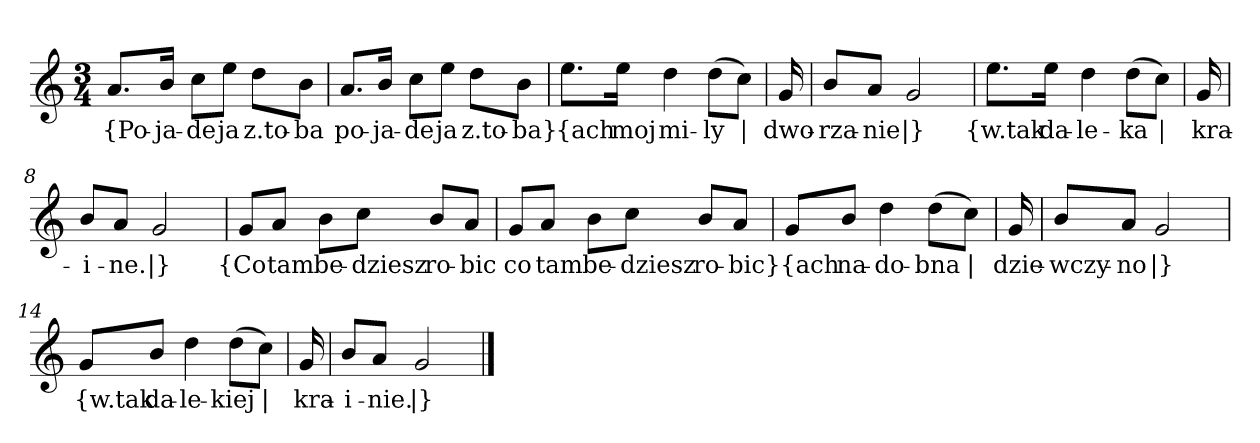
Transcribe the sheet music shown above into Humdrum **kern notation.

**kern	**text
*part1	*part1
*staff1	*staff1
*clefG2	*
*k[]	*
*M3/4	*
=	=
8.a/L	{Po-
16b/Jk	-ja-
8cc\L	-de
8ee\J	ja
8dd\L	z.to-
8b\J	-ba
=2	=2
8.a/L	po-
16b/Jk	-ja-
8cc\L	-de
8ee\J	ja
8dd\L	z.to-
8b\J	-ba}
=3y	=3y
8.ee\L	{ach
16ee\Jk	moj
4dd	mi-
(8dd\L	-ly
8cc\J)	|
=4y	=4y
16g	dwo-
=5	=5
8b/L	-rza-
8a/J	-nie
2g	|}
=6y	=6y
8.ee\L	{w.tak
16ee\Jk	da-
4dd	-le-
(8dd\L	-ka
8cc\J)	|
=7y	=7y
16g	kra-
=8	=8
8b/L	-i-
8a/J	-ne.
2g	|}
=9y	=9y
8g/L	{Co
8a/J	tam
8b\L	be-
8cc\J	-dziesz
8b/L	ro-
8a/J	-bic
=10	=10
8g/L	co
8a/J	tam
8b\L	be-
8cc\J	-dziesz
8b/L	ro-
8a/J	-bic}
=11y	=11y
8g/L	{ach
8b/J	na-
4dd	-do-
(8dd\L	-bna
8cc\J)	|
=12y	=12y
16g	dzie-
=13	=13
8b/L	-wczy-
8a/J	-no
2g	|}
=14y	=14y
8g/L	{w.tak
8b/J	da-
4dd	-le-
(8dd\L	-kiej
8cc\J)	|
=15y	=15y
16g	kra-
=16	=16
8b/L	-i-
8a/J	-nie.
2g	|}
==	==
*-	*-
